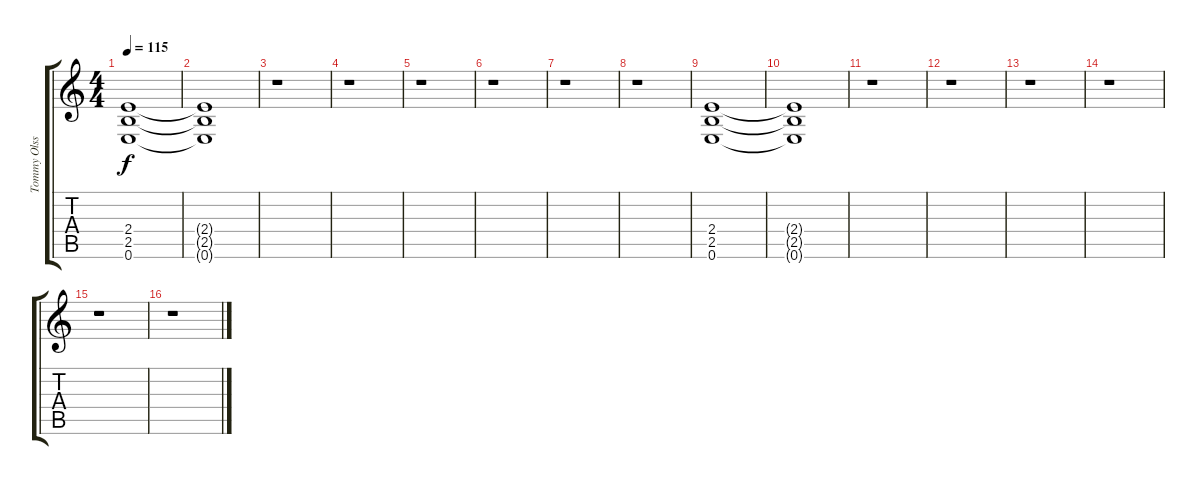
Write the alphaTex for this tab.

\track ("Tommy Olsson - Distorted Guitar" "Tommy Olss") {instrument distortionguitar}
\staff {score tabs}
\tuning (E4 B3 G3 D3 A2 E2) {hide}
\ts (4 4)
\tempo 115
\clef g2
\ks c
(2.4 2.5 0.6).1{dy f} |
(2.4{t} 2.5{t} 0.6{t}).1 |
r.1 |
r.1 |
r.1 |
r.1 |
r.1 |
r.1 |
(2.4 2.5 0.6).1 |
(2.4{t} 2.5{t} 0.6{t}).1 |
r.1 |
r.1 |
r.1 |
r.1 |
r.1 |
r.1
